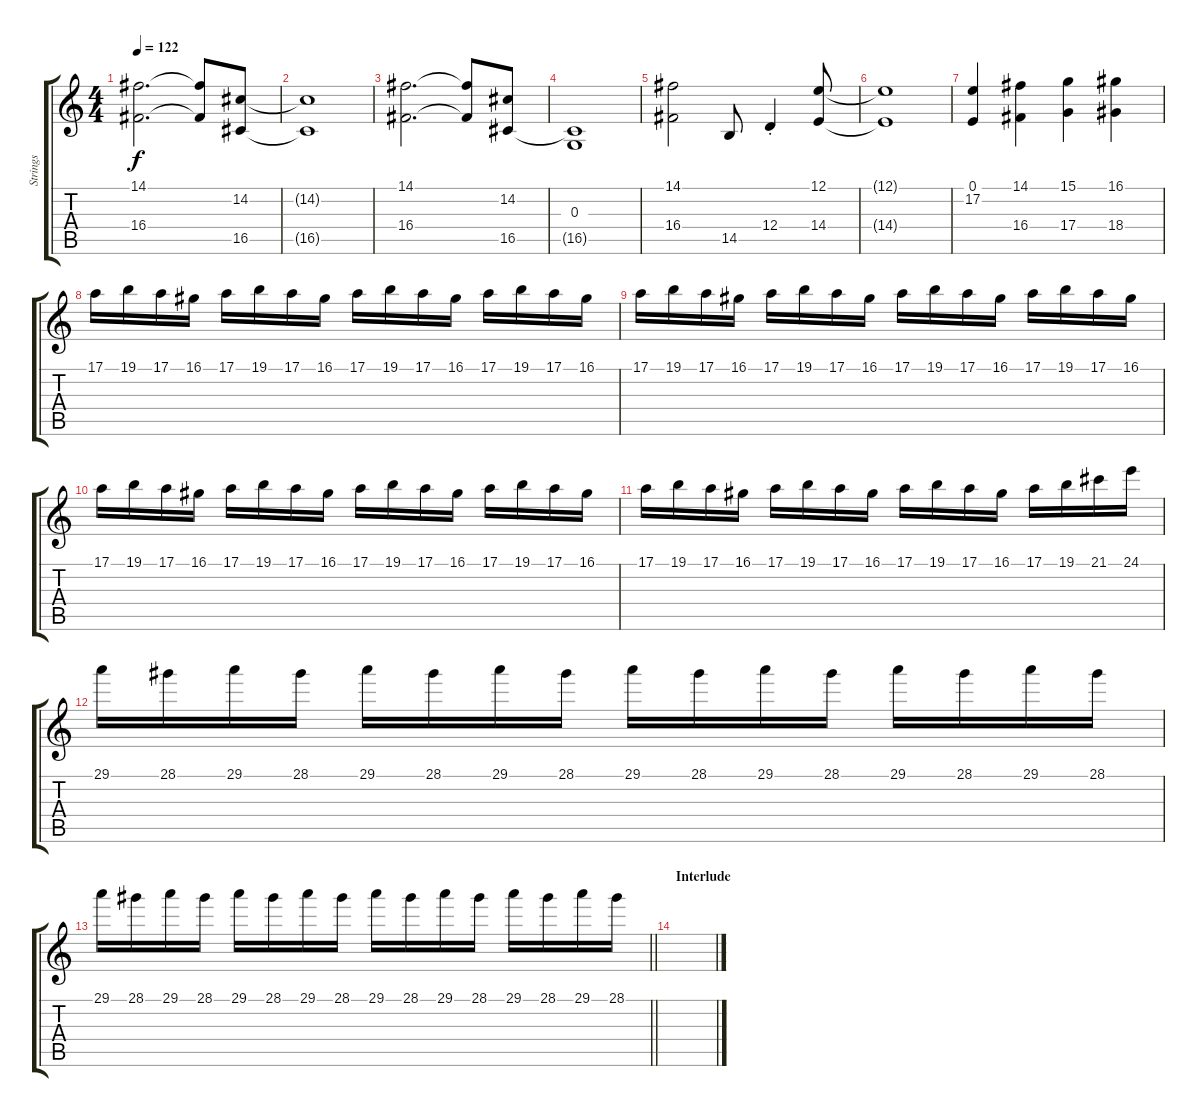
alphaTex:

\track ("Strings" "Strings") {instrument stringensemble1}
\staff {score tabs}
\tuning (E4 B3 G3 D3 A2 E2) {hide}
\ts (4 4)
\tempo 122
\clef g2
\ks c
(14.1 16.4).2{d dy f} (14.1{t} 16.4{t}).8 (14.2 16.5).8 |
(14.2{t} 16.5{t}).1 |
(14.1 16.4).2{d} (14.1{t} 16.4{t}).8 (14.2 16.5).8 |
(0.3 16.5{t}).1 |
(14.1 16.4).2 14.5.8 12.4{st}.4 (12.1 14.4).8 |
(12.1{t} 14.4{t}).1 |
(0.1 17.2).4 (14.1 16.4).4 (15.1 17.4).4 (16.1 18.4).4 |
17.1.16 19.1.16 17.1.16 16.1.16 17.1.16 19.1.16 17.1.16 16.1.16 17.1.16 19.1.16 17.1.16 16.1.16 17.1.16 19.1.16 17.1.16 16.1.16 |
17.1.16 19.1.16 17.1.16 16.1.16 17.1.16 19.1.16 17.1.16 16.1.16 17.1.16 19.1.16 17.1.16 16.1.16 17.1.16 19.1.16 17.1.16 16.1.16 |
17.1.16 19.1.16 17.1.16 16.1.16 17.1.16 19.1.16 17.1.16 16.1.16 17.1.16 19.1.16 17.1.16 16.1.16 17.1.16 19.1.16 17.1.16 16.1.16 |
17.1.16 19.1.16 17.1.16 16.1.16 17.1.16 19.1.16 17.1.16 16.1.16 17.1.16 19.1.16 17.1.16 16.1.16 17.1.16 19.1.16 21.1.16 24.1.16 |
29.1.16 28.1.16 29.1.16 28.1.16 29.1.16 28.1.16 29.1.16 28.1.16 29.1.16 28.1.16 29.1.16 28.1.16 29.1.16 28.1.16 29.1.16 28.1.16 |
\barLineRight lightlight
29.1.16 28.1.16 29.1.16 28.1.16 29.1.16 28.1.16 29.1.16 28.1.16 29.1.16 28.1.16 29.1.16 28.1.16 29.1.16 28.1.16 29.1.16 28.1.16 |
\section ("" "Interlude")
